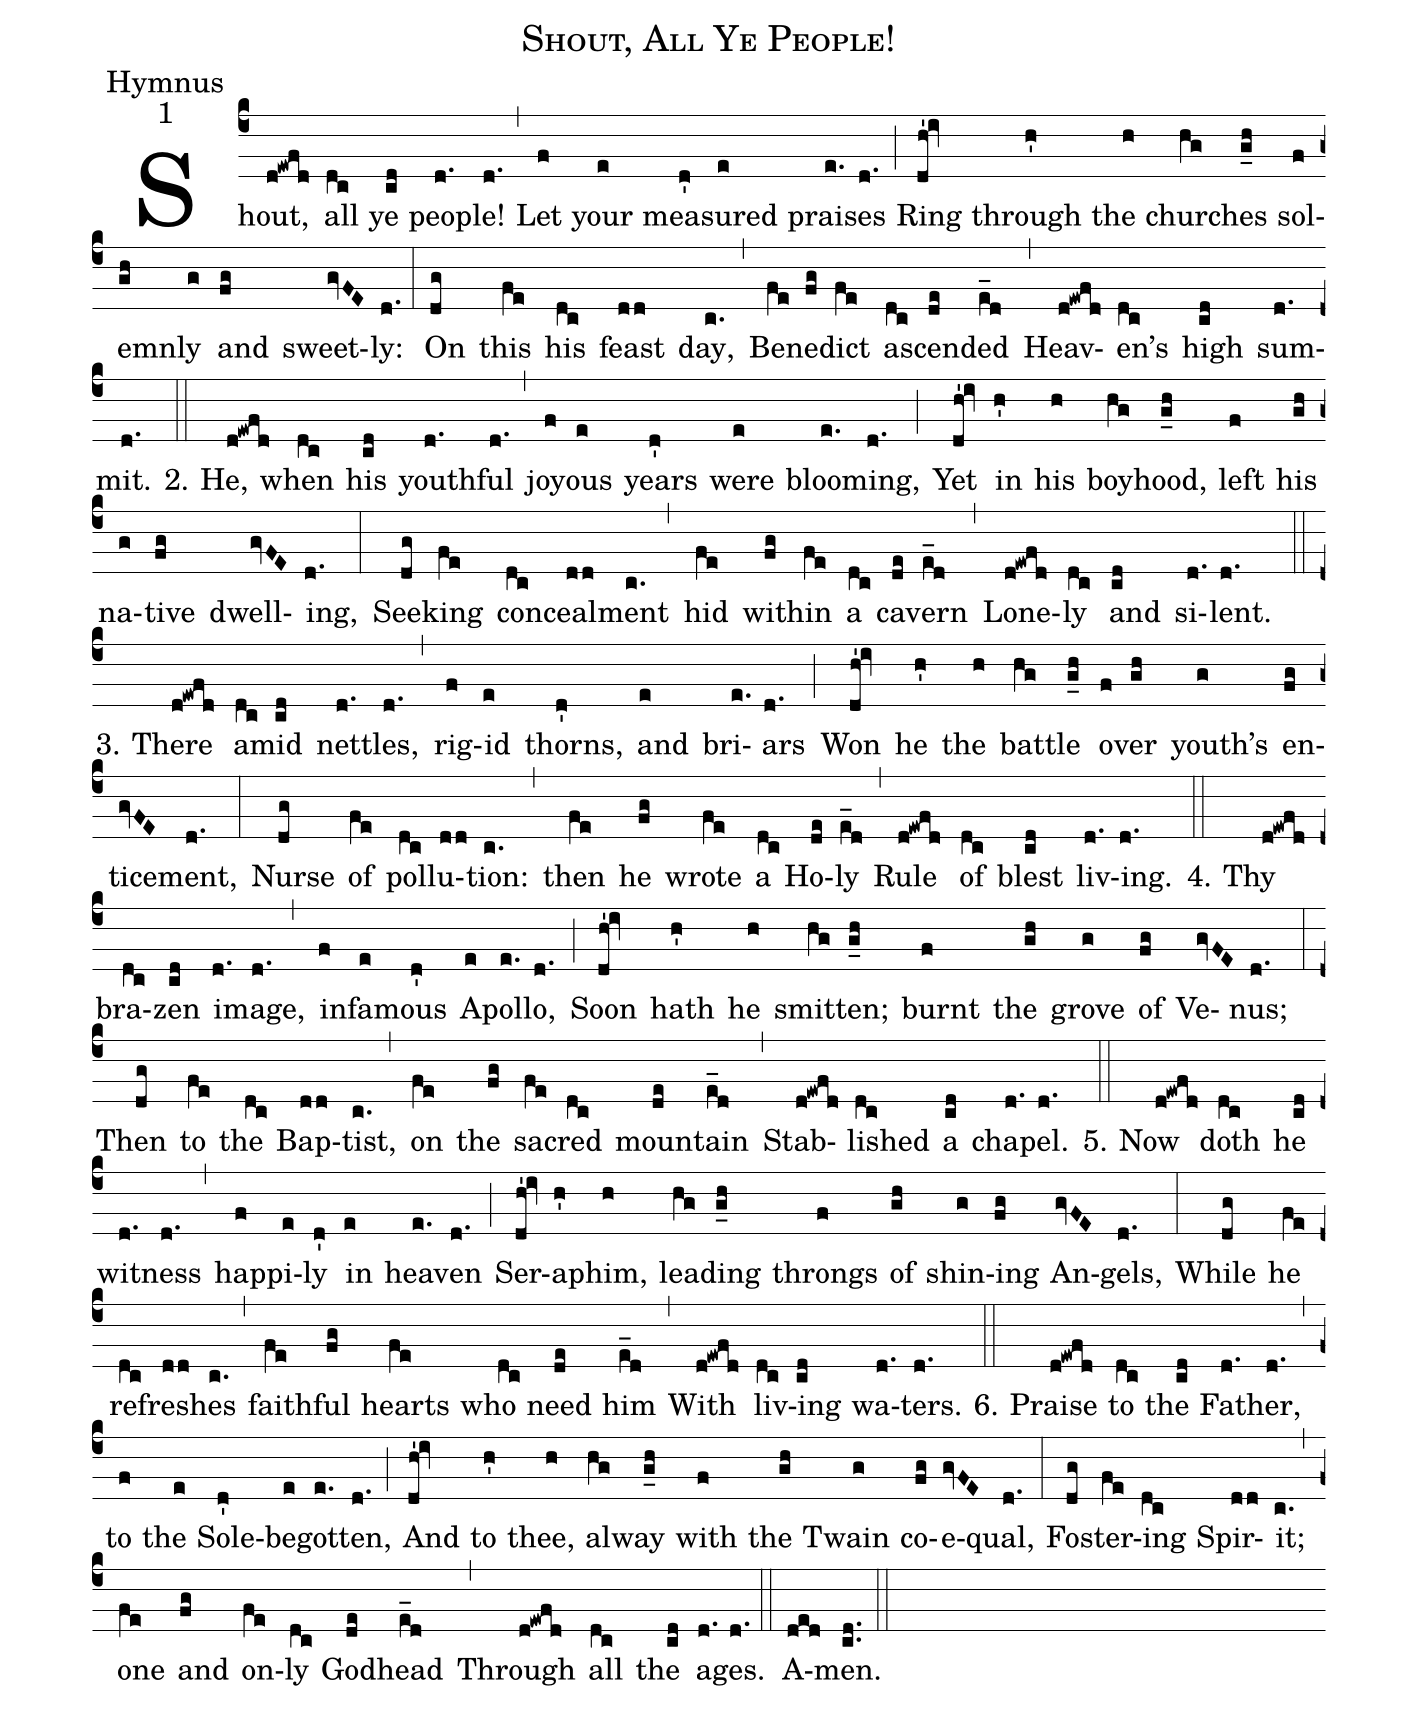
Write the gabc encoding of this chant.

name: Shout, All Ye People!;
office-part: Hymnus;
mode: 1;
%%
(c4)Shout,(d!ewfd) all(dc) ye(cd) peo(d.)ple!(d.) (,) Let(f) your(e) meas(d')ured(e) prais(e.)es(d.) (;)
Ring(dh'!iv) through(h') the(h) church(hg)es(g_h) sol(f)emn(gh)ly(g) and(fg) sweet(gvFE)ly:(d.) (:)
On(dg) this(fe) his(dc) feast(dd) day,(c.) (,) Ben(fe)e(fg)dict(fe) as(dc)cend(de)ed(e_d) (,)
Heav(d!ewfd)en's(dc) high(cd) sum(d.)mit.(d.) (::)

2. He,(d!ewfd) when(dc) his(cd) youth(d.)ful(d.) (,) joy(f)ous(e) years(d') were(e) bloom(e.)ing,(d.) (;)
Yet(dh'!iv) in(h') his(h) boy(hg)hood,(g_h) left(f) his(gh) na(g)tive(fg) dwell(gvFE)ing,(d.) (:)
Seek(dg)ing(fe) con(dc)ceal(dd)ment(c.) (,) hid(fe) with(fg)in(fe) a(dc) cav(de)ern(e_d) (,)
Lone(d!ewfd)ly(dc) and(cd) si(d.)lent.(d.) (::)

3. There(d!ewfd) a(dc)mid(cd) net(d.)tles,(d.) (,) rig(f)id(e) thorns,(d') and(e) bri(e.)ars(d.) (;)
Won(dh'!iv) he(h') the(h) bat(hg)tle(g_h) o(f)ver(gh) youth's(g) en(fg)tice(gvFE)ment,(d.) (:)
Nurse(dg) of(fe) pol(dc)lu(dd)tion:(c.) (,) then(fe) he(fg) wrote(fe) a(dc) Ho(de)ly(e_d) (,)
Rule(d!ewfd) of(dc) blest(cd) liv(d.)ing.(d.) (::)

4. Thy(d!ewfd) bra(dc)zen(cd) im(d.)age,(d.) (,) in(f)fa(e)mous(d') A(e)pol(e.)lo,(d.) (;)
Soon(dh'!iv) hath(h') he(h) smit(hg)ten;(g_h) burnt(f) the(gh) grove(g) of(fg) Ve(gvFE)nus;(d.) (:)
Then(dg) to(fe) the(dc) Bap(dd)tist,(c.) (,) on(fe) the(fg) sa(fe)cred(dc) moun(de)tain(e_d) (,)
Stab(d!ewfd)lished(dc) a(cd) chap(d.)el.(d.) (::)

5. Now(d!ewfd) doth(dc) he(cd) wit(d.)ness(d.) (,) hap(f)pi(e)ly(d') in(e) heav(e.)en(d.) (;)
Ser(dh'!iv)a(h')phim,(h) lead(hg)ing(g_h) throngs(f) of(gh) shin(g)ing(fg) An(gvFE)gels,(d.) (:)
While(dg) he(fe) re(dc)fresh(dd)es(c.) (,) faith(fe)ful(fg) hearts(fe) who(dc) need(de) him(e_d) (,)
With(d!ewfd) liv(dc)ing(cd) wa(d.)ters.(d.) (::)

6. Praise(d!ewfd) to(dc) the(cd) Fa(d.)ther,(d.) (,) to(f) the(e) Sole-(d')be(e)got(e.)ten,(d.) (;)
And(dh'!iv) to(h') thee,(h) al(hg)way(g_h) with(f) the(gh) Twain(g) co-(fg)e(gvFE)qual,(d.) (:)
Fos(dg)ter(fe)ing(dc) Spir(dd)it;(c.) (,) one(fe) and(fg) on(fe)ly(dc) God(de)head(e_d) (,)
Through(d!ewfd) all(dc) the(cd) ag(d.)es.(d.) (::)
A(ded)men.(cd..) (::)
